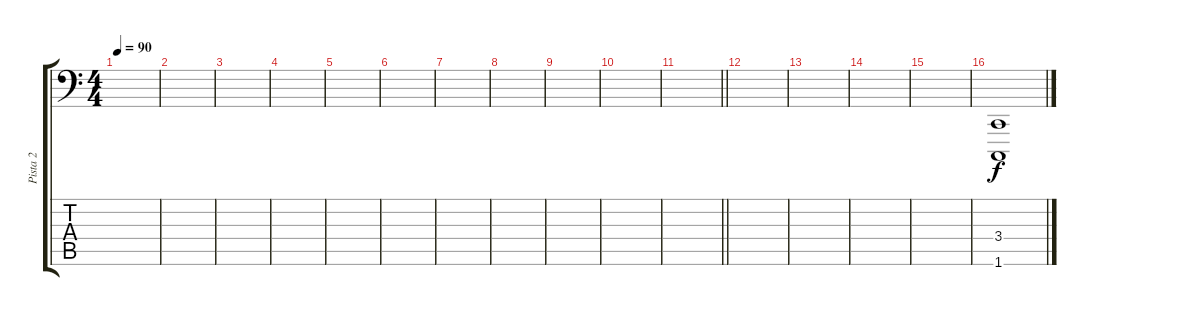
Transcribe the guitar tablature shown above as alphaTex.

\track ("Pista 2" "Pista 2") {instrument acousticgrandpiano}
\staff {score tabs}
\tuning (C3 G2 D2 A1 E1 B0) {hide}
\ts (4 4)
\tempo 90
\clef f4
\ks c
|
|
|
|
|
|
|
|
|
|
\barLineRight lightlight
|
|
|
|
|
(3.4 1.6).1
